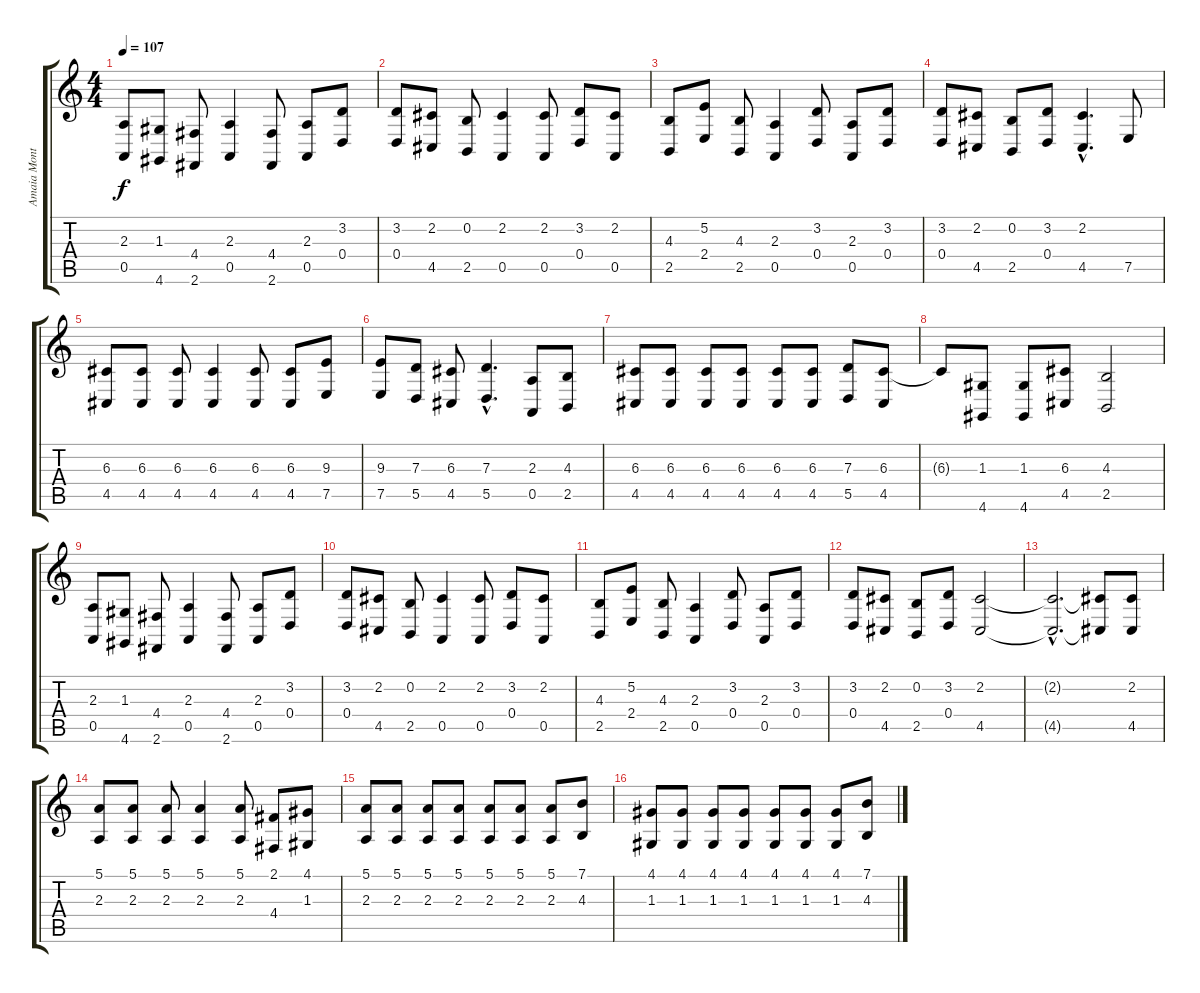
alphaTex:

\track ("Amaia Montero" "Amaia Mont") {instrument choiraahs}
\staff {score tabs}
\tuning (E4 B3 G3 D3 A2 E2) {hide}
\ts (4 4)
\tempo 107
\clef g2
\ks c
(2.3 0.5).8{dy f} (1.3 4.6).8 (4.4 2.6).8 (2.3 0.5).4 (4.4 2.6).8 (2.3 0.5).8 (3.2 0.4).8 |
(3.2 0.4).8 (2.2 4.5).8 (0.2 2.5).8 (2.2 0.5).4 (2.2 0.5).8 (3.2 0.4).8 (2.2 0.5).8 |
(4.3 2.5).8 (5.2 2.4).8 (4.3 2.5).8 (2.3 0.5).4 (3.2 0.4).8 (2.3 0.5).8 (3.2 0.4).8 |
(3.2 0.4).8 (2.2 4.5).8 (0.2 2.5).8 (3.2 0.4).8 (2.2{hac} 4.5{hac}).4{d} 7.5.8 |
(6.3 4.5).8 (6.3 4.5).8 (6.3 4.5).8 (6.3 4.5).4 (6.3 4.5).8 (6.3 4.5).8 (9.3 7.5).8 |
(9.3 7.5).8 (7.3 5.5).8 (6.3 4.5).8 (7.3{hac} 5.5{hac}).4{d} (2.3 0.5).8 (4.3 2.5).8 |
(6.3 4.5).8 (6.3 4.5).8 (6.3 4.5).8 (6.3 4.5).8 (6.3 4.5).8 (6.3 4.5).8 (7.3 5.5).8 (6.3 4.5).8 |
6.3{t}.8 (1.3 4.6).8 (1.3 4.6).8 (6.3 4.5).8 (4.3 2.5).2 |
(2.3 0.5).8 (1.3 4.6).8 (4.4 2.6).8 (2.3 0.5).4 (4.4 2.6).8 (2.3 0.5).8 (3.2 0.4).8 |
(3.2 0.4).8 (2.2 4.5).8 (0.2 2.5).8 (2.2 0.5).4 (2.2 0.5).8 (3.2 0.4).8 (2.2 0.5).8 |
(4.3 2.5).8 (5.2 2.4).8 (4.3 2.5).8 (2.3 0.5).4 (3.2 0.4).8 (2.3 0.5).8 (3.2 0.4).8 |
(3.2 0.4).8 (2.2 4.5).8 (0.2 2.5).8 (3.2 0.4).8 (2.2 4.5).2 |
(2.2{hac t} 4.5{hac t}).2{d} (2.2{t} 4.5{t}).8 (2.2 4.5).8 |
(5.1 2.3).8 (5.1 2.3).8 (5.1 2.3).8 (5.1 2.3).4 (5.1 2.3).8 (2.1 4.4).8 (4.1 1.3).8 |
(5.1 2.3).8 (5.1 2.3).8 (5.1 2.3).8 (5.1 2.3).8 (5.1 2.3).8 (5.1 2.3).8 (5.1 2.3).8 (7.1 4.3).8 |
(4.1 1.3).8 (4.1 1.3).8 (4.1 1.3).8 (4.1 1.3).8 (4.1 1.3).8 (4.1 1.3).8 (4.1 1.3).8 (7.1 4.3).8
